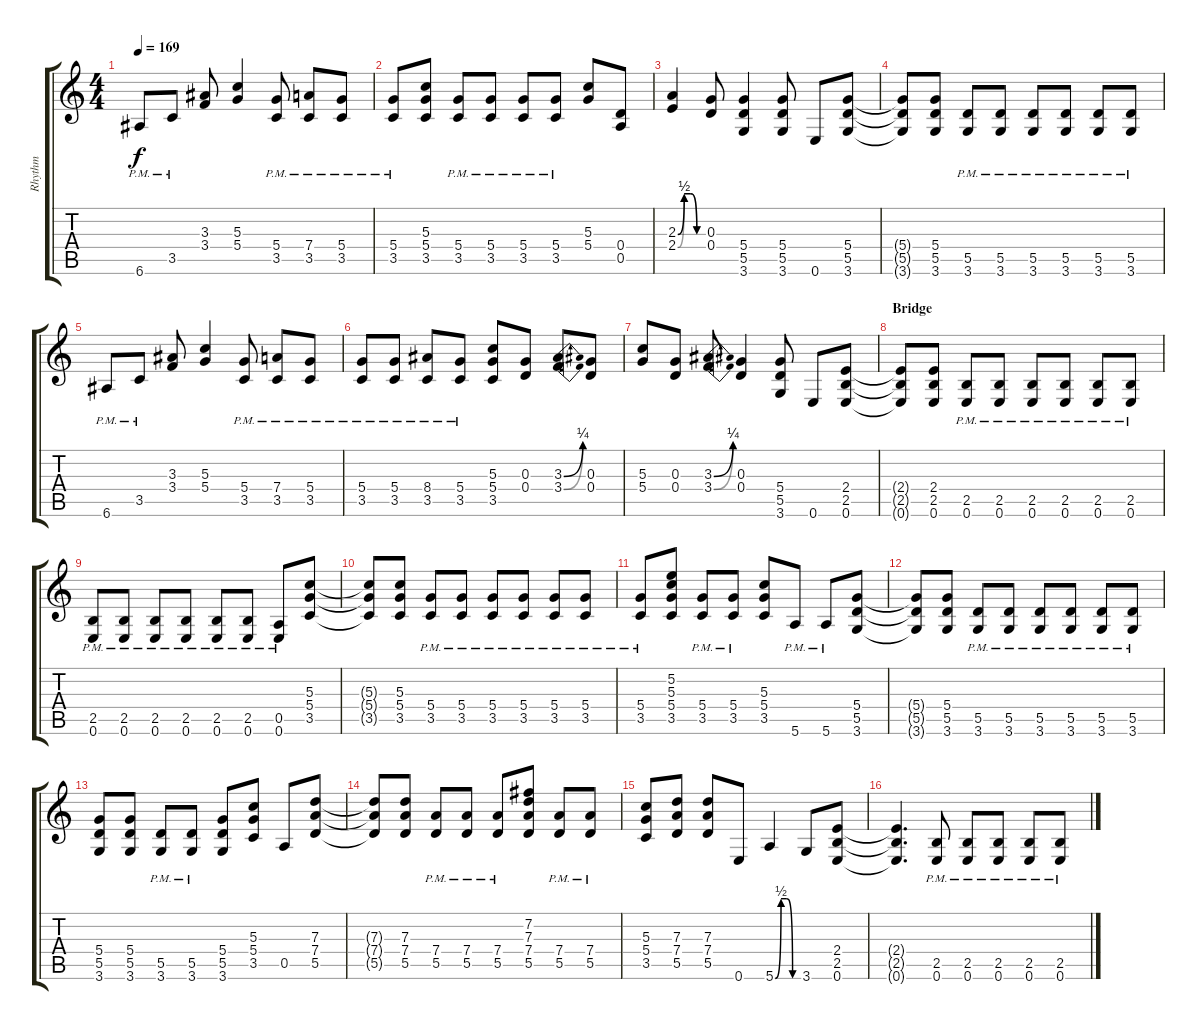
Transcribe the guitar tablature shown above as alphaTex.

\track ("Rhythm" "Rhythm") {instrument overdrivenguitar}
\staff {score tabs}
\tuning (E4 B3 G3 D3 A2 E2) {hide}
\ts (4 4)
\tempo 169
\clef g2
\ks c
6.6{pm}.8{dy f} 3.5{pm}.8 (3.3 3.4).8 (5.3 5.4).4 (5.4{pm} 3.5{pm}).8 (7.4{pm} 3.5{pm}).8 (5.4{pm} 3.5{pm}).8 |
(5.4{pm} 3.5{pm}).8 (5.3 5.4 3.5).8 (5.4{pm} 3.5{pm}).8 (5.4{pm} 3.5{pm}).8 (5.4{pm} 3.5{pm}).8 (5.4{pm} 3.5{pm}).8 (5.3 5.4).8 (0.4 0.5).8 |
(2.3{be (custom 0 0 15 2 30 2 45 0 60 0)} 2.4{be (custom 0 0 15 2 30 2 45 0 60 0)}).4 (0.3 0.4).8 (5.4 5.5 3.6).4 (5.4 5.5 3.6).8 0.6.8 (5.4 5.5 3.6).8 |
(5.4{t} 5.5{t} 3.6{t}).8 (5.4 5.5 3.6).8 (5.5{pm} 3.6{pm}).8 (5.5{pm} 3.6{pm}).8 (5.5{pm} 3.6{pm}).8 (5.5{pm} 3.6{pm}).8 (5.5{pm} 3.6{pm}).8 (5.5{pm} 3.6{pm}).8 |
6.6{pm}.8 3.5{pm}.8 (3.3 3.4).8 (5.3 5.4).4 (5.4{pm} 3.5{pm}).8 (7.4{pm} 3.5{pm}).8 (5.4{pm} 3.5{pm}).8 |
(5.4{pm} 3.5{pm}).8 (5.4{pm} 3.5{pm}).8 (8.4{pm} 3.5{pm}).8 (5.4{pm} 3.5{pm}).8 (5.3 5.4 3.5).8 (0.3 0.4).8 (3.3{be (bend 0 0 60 1)} 3.4{be (bend 0 0 60 1)}).8 (0.3 0.4).8 |
(5.3 5.4).8 (0.3 0.4).8 (3.3{be (bend 0 0 60 1)} 3.4{be (bend 0 0 60 1)}).8 (0.3 0.4).4 (5.4 5.5 3.6).8 0.6.8 (2.4 2.5 0.6).8 |
\section ("" "Bridge")
(2.4{t} 2.5{t} 0.6{t}).8 (2.4 2.5 0.6).8 (2.5{pm} 0.6{pm}).8 (2.5{pm} 0.6{pm}).8 (2.5{pm} 0.6{pm}).8 (2.5{pm} 0.6{pm}).8 (2.5{pm} 0.6{pm}).8 (2.5{pm} 0.6{pm}).8 |
(2.5{pm} 0.6{pm}).8 (2.5{pm} 0.6{pm}).8 (2.5{pm} 0.6{pm}).8 (2.5{pm} 0.6{pm}).8 (2.5{pm} 0.6{pm}).8 (2.5{pm} 0.6{pm}).8 (0.5{pm} 0.6{pm}).8 (5.3 5.4 3.5).8 |
(5.3{t} 5.4{t} 3.5{t}).8 (5.3 5.4 3.5).8 (5.4{pm} 3.5{pm}).8 (5.4{pm} 3.5{pm}).8 (5.4{pm} 3.5{pm}).8 (5.4{pm} 3.5{pm}).8 (5.4{pm} 3.5{pm}).8 (5.4{pm} 3.5{pm}).8 |
(5.4{pm} 3.5{pm}).8 (5.2 5.3 5.4 3.5).8 (5.4{pm} 3.5{pm}).8 (5.4{pm} 3.5{pm}).8 (5.3 5.4 3.5).8 5.6{pm}.8 5.6{pm}.8 (5.4 5.5 3.6).8 |
(5.4{t} 5.5{t} 3.6{t}).8 (5.4 5.5 3.6).8 (5.5{pm} 3.6{pm}).8 (5.5{pm} 3.6{pm}).8 (5.5{pm} 3.6{pm}).8 (5.5{pm} 3.6{pm}).8 (5.5{pm} 3.6{pm}).8 (5.5{pm} 3.6{pm}).8 |
(5.4 5.5 3.6).8 (5.4 5.5 3.6).8 (5.5{pm} 3.6{pm}).8 (5.5{pm} 3.6{pm}).8 (5.4 5.5 3.6).8 (5.3 5.4 3.5).8 0.5.8 (7.3 7.4 5.5).8 |
(7.3{t} 7.4{t} 5.5{t}).8 (7.3 7.4 5.5).8 (7.4{pm} 5.5{pm}).8 (7.4{pm} 5.5{pm}).8 (7.4{pm} 5.5{pm}).8 (7.2 7.3 7.4 5.5).8 (7.4{pm} 5.5{pm}).8 (7.4{pm} 5.5{pm}).8 |
(5.3 5.4 3.5).8 (7.3 7.4 5.5).8 (7.3 7.4 5.5).8 0.6.8 5.6{be (custom 0 0 15 2 30 2 45 0 60 0)}.4 3.6.8 (2.4 2.5 0.6).8 |
(2.4{t} 2.5{t} 0.6{t}).4{d} (2.5{pm} 0.6{pm}).8 (2.5{pm} 0.6{pm}).8 (2.5{pm} 0.6{pm}).8 (2.5{pm} 0.6{pm}).8 (2.5{pm} 0.6{pm}).8
